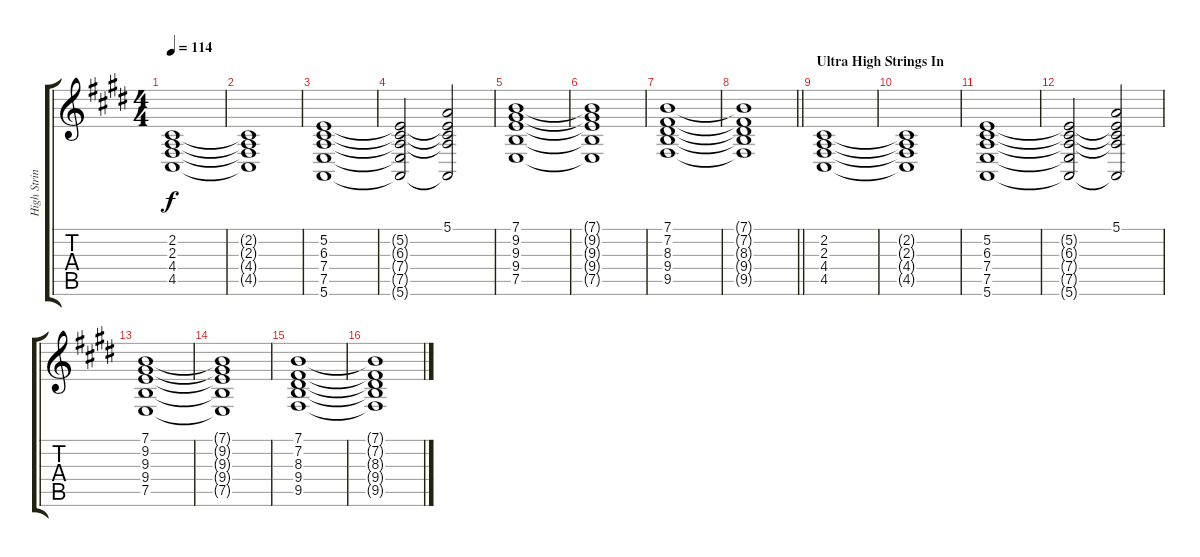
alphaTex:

\track ("High Strings" "High Strin") {instrument stringensemble2}
\staff {score tabs}
\tuning (E4 B3 G3 D3 A2 E2) {hide}
\ts (4 4)
\tempo 114
\clef g2
\ks e
(2.2 2.3 4.4 4.5).1{dy f} |
(2.2{t} 2.3{t} 4.4{t} 4.5{t}).1 |
(5.2 6.3 7.4 7.5 5.6).1 |
(5.2{t} 6.3{t} 7.4{t} 7.5{t} 5.6{t}).2 (5.1 5.2{t} 6.3{t} 7.4{t} 5.6{t}).2 |
(7.1 9.2 9.3 9.4 7.5).1 |
(7.1{t} 9.2{t} 9.3{t} 9.4{t} 7.5{t}).1 |
(7.1 7.2 8.3 9.4 9.5).1 |
\barLineRight lightlight
(7.1{t} 7.2{t} 8.3{t} 9.4{t} 9.5{t}).1 |
\section ("" "Ultra High Strings In")
(2.2 2.3 4.4 4.5).1 |
(2.2{t} 2.3{t} 4.4{t} 4.5{t}).1 |
(5.2 6.3 7.4 7.5 5.6).1 |
(5.2{t} 6.3{t} 7.4{t} 7.5{t} 5.6{t}).2 (5.1 5.2{t} 6.3{t} 7.4{t} 5.6{t}).2 |
(7.1 9.2 9.3 9.4 7.5).1 |
(7.1{t} 9.2{t} 9.3{t} 9.4{t} 7.5{t}).1 |
(7.1 7.2 8.3 9.4 9.5).1 |
(7.1{t} 7.2{t} 8.3{t} 9.4{t} 9.5{t}).1
